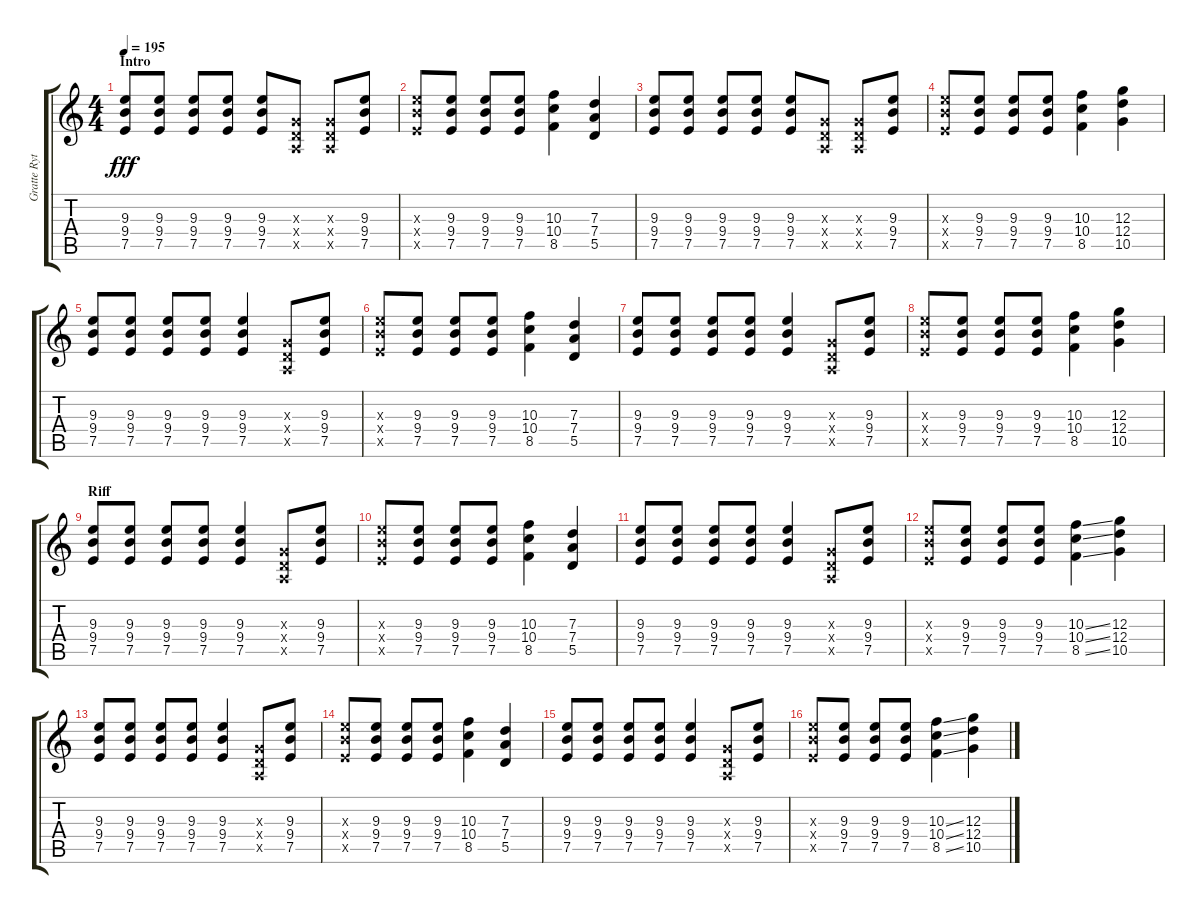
\track ("Gratte Rythme" "Gratte Ryt") {instrument overdrivenguitar}
\staff {score tabs}
\tuning (E4 B3 G3 D3 A2 E2) {hide}
\ts (4 4)
\section ("" "Intro")
\tempo 195
\clef g2
\ks c
(9.3 9.4 7.5).8{dy fff instrument overdrivenguitar} (9.3 9.4 7.5).8 (9.3 9.4 7.5).8 (9.3 9.4 7.5).8 (9.3 9.4 7.5).8 (0.3{x} 0.4{x} 0.5{x}).8 (0.3{x} 0.4{x} 0.5{x}).8 (9.3 9.4 7.5).8 |
(9.3{x} 9.4{x} 7.5{x}).8 (9.3 9.4 7.5).8 (9.3 9.4 7.5).8 (9.3 9.4 7.5).8 (10.3 10.4 8.5).4 (7.3 7.4 5.5).4 |
(9.3 9.4 7.5).8 (9.3 9.4 7.5).8 (9.3 9.4 7.5).8 (9.3 9.4 7.5).8 (9.3 9.4 7.5).8 (0.3{x} 0.4{x} 0.5{x}).8 (0.3{x} 0.4{x} 0.5{x}).8 (9.3 9.4 7.5).8 |
(9.3{x} 9.4{x} 7.5{x}).8 (9.3 9.4 7.5).8 (9.3 9.4 7.5).8 (9.3 9.4 7.5).8 (10.3 10.4 8.5).4 (12.3 12.4 10.5).4 |
(9.3 9.4 7.5).8 (9.3 9.4 7.5).8 (9.3 9.4 7.5).8 (9.3 9.4 7.5).8 (9.3 9.4 7.5).4 (0.3{x} 0.4{x} 0.5{x}).8 (9.3 9.4 7.5).8 |
(9.3{x} 9.4{x} 7.5{x}).8 (9.3 9.4 7.5).8 (9.3 9.4 7.5).8 (9.3 9.4 7.5).8 (10.3 10.4 8.5).4 (7.3 7.4 5.5).4 |
(9.3 9.4 7.5).8 (9.3 9.4 7.5).8 (9.3 9.4 7.5).8 (9.3 9.4 7.5).8 (9.3 9.4 7.5).4 (0.3{x} 0.4{x} 0.5{x}).8 (9.3 9.4 7.5).8 |
(9.3{x} 9.4{x} 7.5{x}).8 (9.3 9.4 7.5).8 (9.3 9.4 7.5).8 (9.3 9.4 7.5).8 (10.3 10.4 8.5).4 (12.3 12.4 10.5).4 |
\section ("" "Riff")
(9.3 9.4 7.5).8 (9.3 9.4 7.5).8 (9.3 9.4 7.5).8 (9.3 9.4 7.5).8 (9.3 9.4 7.5).4 (0.3{x} 0.4{x} 0.5{x}).8 (9.3 9.4 7.5).8 |
(9.3{x} 9.4{x} 7.5{x}).8 (9.3 9.4 7.5).8 (9.3 9.4 7.5).8 (9.3 9.4 7.5).8 (10.3 10.4 8.5).4 (7.3 7.4 5.5).4 |
(9.3 9.4 7.5).8 (9.3 9.4 7.5).8 (9.3 9.4 7.5).8 (9.3 9.4 7.5).8 (9.3 9.4 7.5).4 (0.3{x} 0.4{x} 0.5{x}).8 (9.3 9.4 7.5).8 |
(9.3{x} 9.4{x} 7.5{x}).8 (9.3 9.4 7.5).8 (9.3 9.4 7.5).8 (9.3 9.4 7.5).8 (10.3{ss} 10.4{ss} 8.5{ss}).4 (12.3 12.4 10.5).4 |
(9.3 9.4 7.5).8 (9.3 9.4 7.5).8 (9.3 9.4 7.5).8 (9.3 9.4 7.5).8 (9.3 9.4 7.5).4 (0.3{x} 0.4{x} 0.5{x}).8 (9.3 9.4 7.5).8 |
(9.3{x} 9.4{x} 7.5{x}).8 (9.3 9.4 7.5).8 (9.3 9.4 7.5).8 (9.3 9.4 7.5).8 (10.3 10.4 8.5).4 (7.3 7.4 5.5).4 |
(9.3 9.4 7.5).8 (9.3 9.4 7.5).8 (9.3 9.4 7.5).8 (9.3 9.4 7.5).8 (9.3 9.4 7.5).4 (0.3{x} 0.4{x} 0.5{x}).8 (9.3 9.4 7.5).8 |
(9.3{x} 9.4{x} 7.5{x}).8 (9.3 9.4 7.5).8 (9.3 9.4 7.5).8 (9.3 9.4 7.5).8 (10.3{ss} 10.4{ss} 8.5{ss}).4 (12.3 12.4 10.5).4
